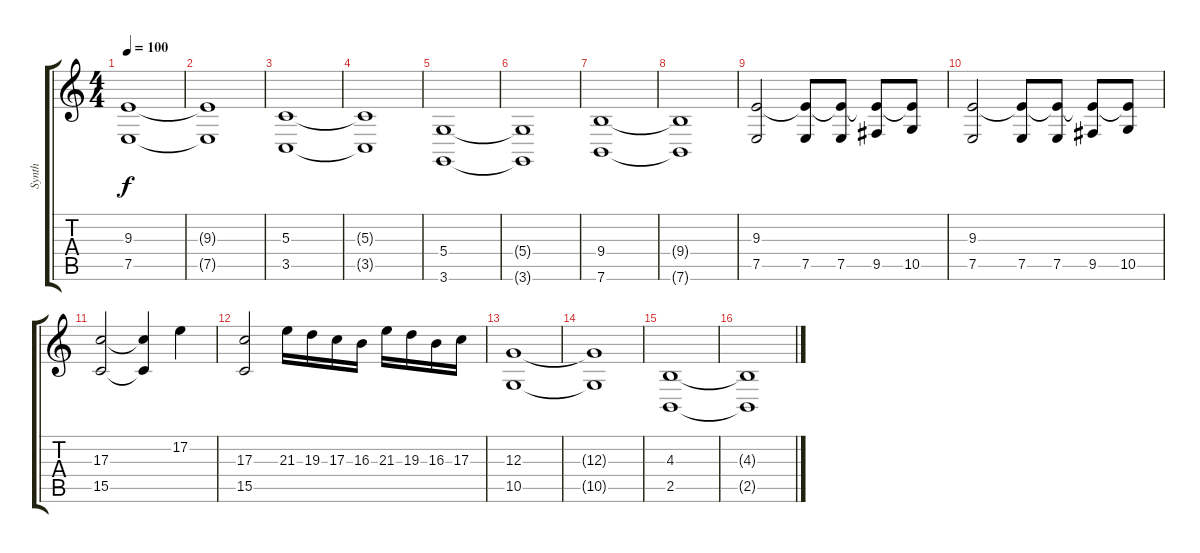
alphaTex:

\track ("Synth" "Synth") {instrument stringensemble1}
\staff {score tabs}
\tuning (E4 B3 G3 D3 A2 E2) {hide}
\ts (4 4)
\tempo 100
\clef g2
\ks c
(9.3 7.5).1{dy f} |
(9.3{t} 7.5{t}).1 |
(5.3 3.5).1 |
(5.3{t} 3.5{t}).1 |
(5.4 3.6).1 |
(5.4{t} 3.6{t}).1 |
(9.4 7.6).1 |
(9.4{t} 7.6{t}).1 |
(9.3 7.5).2 (9.3{t} 7.5).8 (9.3{t} 7.5).8 (9.3{t} 9.5).8 (9.3{t} 10.5).8 |
(9.3 7.5).2 (9.3{t} 7.5).8 (9.3{t} 7.5).8 (9.3{t} 9.5).8 (9.3{t} 10.5).8 |
(17.3 15.5).2 (17.3{t} 15.5{t}).4 17.2.4 |
(17.3 15.5).2 21.3.16 19.3.16 17.3.16 16.3.16 21.3.16 19.3.16 16.3.16 17.3.16 |
(12.3 10.5).1 |
(12.3{t} 10.5{t}).1 |
(4.3 2.5).1 |
(4.3{t} 2.5{t}).1
